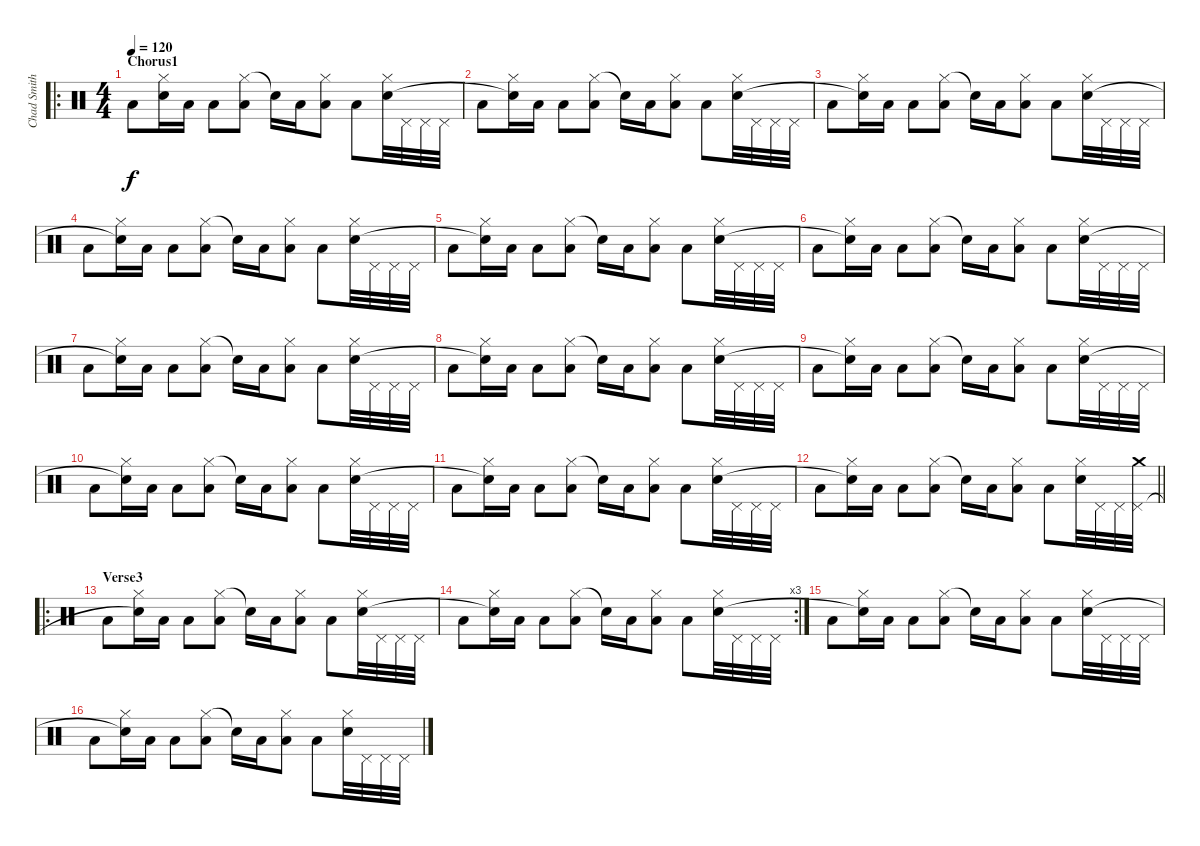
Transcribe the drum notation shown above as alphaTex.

\track ("Chad Smith (Drums)" "Chad Smith") {instrument percussion}
\staff {score}
\articulation defaults
\ro
\ts (4 4)
\section ("" "Chorus1")
\tempo 120
\clef neutral
\ks c "Low Tom (hit)".8{dy f}
("Hi-Hat (closed)" "Snare (hit)"{t}).16 "Low Tom (hit)".16 "Low Floor Tom (hit)".8 ("Hi-Hat (closed)" "Low Tom (hit)").8 "Snare (hit)"{t}.16 "Low Tom (hit)".16 ("Hi-Hat (closed)" "Low Floor Tom (hit)").8 "Low Tom (hit)".8 ("Hi-Hat (closed)" "Snare (hit) 2").32 "Pedal Hi-Hat (hit)".32 "Pedal Hi-Hat (hit)".32 "Pedal Hi-Hat (hit)".32 |
"Low Tom (hit)".8 ("Hi-Hat (closed)" "Snare (hit)"{t}).16 "Low Tom (hit)".16 "Low Floor Tom (hit)".8 ("Hi-Hat (closed)" "Low Tom (hit)").8 "Snare (hit)"{t}.16 "Low Tom (hit)".16 ("Hi-Hat (closed)" "Low Floor Tom (hit)").8 "Low Tom (hit)".8 ("Hi-Hat (closed)" "Snare (hit) 2").32 "Pedal Hi-Hat (hit)".32 "Pedal Hi-Hat (hit)".32 "Pedal Hi-Hat (hit)".32 |
"Low Tom (hit)".8 ("Hi-Hat (closed)" "Snare (hit)"{t}).16 "Low Tom (hit)".16 "Low Floor Tom (hit)".8 ("Hi-Hat (closed)" "Low Tom (hit)").8 "Snare (hit)"{t}.16 "Low Tom (hit)".16 ("Hi-Hat (closed)" "Low Floor Tom (hit)").8 "Low Tom (hit)".8 ("Hi-Hat (closed)" "Snare (hit) 2").32 "Pedal Hi-Hat (hit)".32 "Pedal Hi-Hat (hit)".32 "Pedal Hi-Hat (hit)".32 |
"Low Tom (hit)".8 ("Hi-Hat (closed)" "Snare (hit)"{t}).16 "Low Tom (hit)".16 "Low Floor Tom (hit)".8 ("Hi-Hat (closed)" "Low Tom (hit)").8 "Snare (hit)"{t}.16 "Low Tom (hit)".16 ("Hi-Hat (closed)" "Low Floor Tom (hit)").8 "Low Tom (hit)".8 ("Hi-Hat (closed)" "Snare (hit) 2").32 "Pedal Hi-Hat (hit)".32 "Pedal Hi-Hat (hit)".32 "Pedal Hi-Hat (hit)".32 |
"Low Tom (hit)".8 ("Hi-Hat (closed)" "Snare (hit)"{t}).16 "Low Tom (hit)".16 "Low Floor Tom (hit)".8 ("Hi-Hat (closed)" "Low Tom (hit)").8 "Snare (hit)"{t}.16 "Low Tom (hit)".16 ("Hi-Hat (closed)" "Low Floor Tom (hit)").8 "Low Tom (hit)".8 ("Hi-Hat (closed)" "Snare (hit) 2").32 "Pedal Hi-Hat (hit)".32 "Pedal Hi-Hat (hit)".32 "Pedal Hi-Hat (hit)".32 |
"Low Tom (hit)".8 ("Hi-Hat (closed)" "Snare (hit)"{t}).16 "Low Tom (hit)".16 "Low Floor Tom (hit)".8 ("Hi-Hat (closed)" "Low Tom (hit)").8 "Snare (hit)"{t}.16 "Low Tom (hit)".16 ("Hi-Hat (closed)" "Low Floor Tom (hit)").8 "Low Tom (hit)".8 ("Hi-Hat (closed)" "Snare (hit) 2").32 "Pedal Hi-Hat (hit)".32 "Pedal Hi-Hat (hit)".32 "Pedal Hi-Hat (hit)".32 |
"Low Tom (hit)".8 ("Hi-Hat (closed)" "Snare (hit)"{t}).16 "Low Tom (hit)".16 "Low Floor Tom (hit)".8 ("Hi-Hat (closed)" "Low Tom (hit)").8 "Snare (hit)"{t}.16 "Low Tom (hit)".16 ("Hi-Hat (closed)" "Low Floor Tom (hit)").8 "Low Tom (hit)".8 ("Hi-Hat (closed)" "Snare (hit) 2").32 "Pedal Hi-Hat (hit)".32 "Pedal Hi-Hat (hit)".32 "Pedal Hi-Hat (hit)".32 |
"Low Tom (hit)".8 ("Hi-Hat (closed)" "Snare (hit)"{t}).16 "Low Tom (hit)".16 "Low Floor Tom (hit)".8 ("Hi-Hat (closed)" "Low Tom (hit)").8 "Snare (hit)"{t}.16 "Low Tom (hit)".16 ("Hi-Hat (closed)" "Low Floor Tom (hit)").8 "Low Tom (hit)".8 ("Hi-Hat (closed)" "Snare (hit) 2").32 "Pedal Hi-Hat (hit)".32 "Pedal Hi-Hat (hit)".32 "Pedal Hi-Hat (hit)".32 |
"Low Tom (hit)".8 ("Hi-Hat (closed)" "Snare (hit)"{t}).16 "Low Tom (hit)".16 "Low Floor Tom (hit)".8 ("Hi-Hat (closed)" "Low Tom (hit)").8 "Snare (hit)"{t}.16 "Low Tom (hit)".16 ("Hi-Hat (closed)" "Low Floor Tom (hit)").8 "Low Tom (hit)".8 ("Hi-Hat (closed)" "Snare (hit) 2").32 "Pedal Hi-Hat (hit)".32 "Pedal Hi-Hat (hit)".32 "Pedal Hi-Hat (hit)".32 |
"Low Tom (hit)".8 ("Hi-Hat (closed)" "Snare (hit)"{t}).16 "Low Tom (hit)".16 "Low Floor Tom (hit)".8 ("Hi-Hat (closed)" "Low Tom (hit)").8 "Snare (hit)"{t}.16 "Low Tom (hit)".16 ("Hi-Hat (closed)" "Low Floor Tom (hit)").8 "Low Tom (hit)".8 ("Hi-Hat (closed)" "Snare (hit) 2").32 "Pedal Hi-Hat (hit)".32 "Pedal Hi-Hat (hit)".32 "Pedal Hi-Hat (hit)".32 |
"Low Tom (hit)".8 ("Hi-Hat (closed)" "Snare (hit)"{t}).16 "Low Tom (hit)".16 "Low Floor Tom (hit)".8 ("Hi-Hat (closed)" "Low Tom (hit)").8 "Snare (hit)"{t}.16 "Low Tom (hit)".16 ("Hi-Hat (closed)" "Low Floor Tom (hit)").8 "Low Tom (hit)".8 ("Hi-Hat (closed)" "Snare (hit) 2").32 "Pedal Hi-Hat (hit)".32 "Pedal Hi-Hat (hit)".32 "Pedal Hi-Hat (hit)".32 |
\barLineRight lightlight "Low Tom (hit)".8
("Hi-Hat (closed)" "Snare (hit)"{t}).16 "Low Tom (hit)".16 "Low Floor Tom (hit)".8 ("Hi-Hat (closed)" "Low Tom (hit)").8 "Snare (hit)"{t}.16 "Low Tom (hit)".16 ("Hi-Hat (closed)" "Low Floor Tom (hit)").8 "Low Tom (hit)".8 ("Hi-Hat (closed)" "Snare (hit) 2").32 "Pedal Hi-Hat (hit)".32 "Pedal Hi-Hat (hit)".32 ("Crash medium (hit)" "Pedal Hi-Hat (hit)").32 |
\ro
\section ("" "Verse3")
"Low Tom (hit)".8 ("Hi-Hat (closed)" "Snare (hit)"{t}).16 "Low Tom (hit)".16 "Low Floor Tom (hit)".8 ("Hi-Hat (closed)" "Low Tom (hit)").8 "Snare (hit)"{t}.16 "Low Tom (hit)".16 ("Hi-Hat (closed)" "Low Floor Tom (hit)").8 "Low Tom (hit)".8 ("Hi-Hat (closed)" "Snare (hit) 2").32 "Pedal Hi-Hat (hit)".32 "Pedal Hi-Hat (hit)".32 "Pedal Hi-Hat (hit)".32 |
\rc 3 "Low Tom (hit)".8
("Hi-Hat (closed)" "Snare (hit)"{t}).16 "Low Tom (hit)".16 "Low Floor Tom (hit)".8 ("Hi-Hat (closed)" "Low Tom (hit)").8 "Snare (hit)"{t}.16 "Low Tom (hit)".16 ("Hi-Hat (closed)" "Low Floor Tom (hit)").8 "Low Tom (hit)".8 ("Hi-Hat (closed)" "Snare (hit) 2").32 "Pedal Hi-Hat (hit)".32 "Pedal Hi-Hat (hit)".32 "Pedal Hi-Hat (hit)".32 |
"Low Tom (hit)".8 ("Hi-Hat (closed)" "Snare (hit)"{t}).16 "Low Tom (hit)".16 "Low Floor Tom (hit)".8 ("Hi-Hat (closed)" "Low Tom (hit)").8 "Snare (hit)"{t}.16 "Low Tom (hit)".16 ("Hi-Hat (closed)" "Low Floor Tom (hit)").8 "Low Tom (hit)".8 ("Hi-Hat (closed)" "Snare (hit) 2").32 "Pedal Hi-Hat (hit)".32 "Pedal Hi-Hat (hit)".32 "Pedal Hi-Hat (hit)".32 |
"Low Tom (hit)".8 ("Hi-Hat (closed)" "Snare (hit)"{t}).16 "Low Tom (hit)".16 "Low Floor Tom (hit)".8 ("Hi-Hat (closed)" "Low Tom (hit)").8 "Snare (hit)"{t}.16 "Low Tom (hit)".16 ("Hi-Hat (closed)" "Low Floor Tom (hit)").8 "Low Tom (hit)".8 ("Hi-Hat (closed)" "Snare (hit) 2").32 "Pedal Hi-Hat (hit)".32 "Pedal Hi-Hat (hit)".32 "Pedal Hi-Hat (hit)".32
